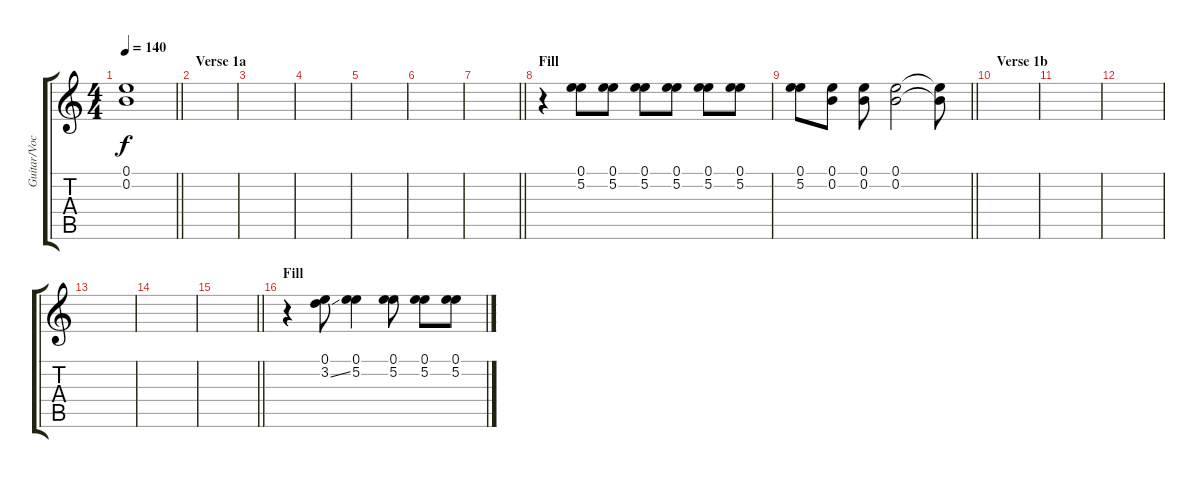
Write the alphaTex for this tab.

\track ("Guitar/Vocals - Dexter Holland" "Guitar/Voc") {instrument electricguitarjazz}
\staff {score tabs}
\tuning (E4 B3 G3 D3 A2 E2) {hide}
\ts (4 4)
\tempo 140
\clef g2
\barLineRight lightlight
\ks c
(0.1{t} 0.2{t}).1{dy f} |
\section ("" "Verse 1a")
|
|
|
|
|
\barLineRight lightlight
|
\section ("" "Fill")
r.4 (0.1 5.2).8{volume 6} (0.1 5.2).8{volume 8} (0.1 5.2).8{volume 10} (0.1 5.2).8{volume 12} (0.1 5.2).8{volume 13} (0.1 5.2).8 |
\barLineRight lightlight
(0.1 5.2).8 (0.1 0.2).8 (0.1 0.2).8 (0.1 0.2).2 (0.1{t} 0.2{t}).8 |
\section ("" "Verse 1b")
|
|
|
|
|
\barLineRight lightlight
|
\section ("" "Fill")
r.4 (0.1 3.2{ss}).8 (0.1 5.2).4 (0.1 5.2).8 (0.1 5.2).8 (0.1 5.2).8
